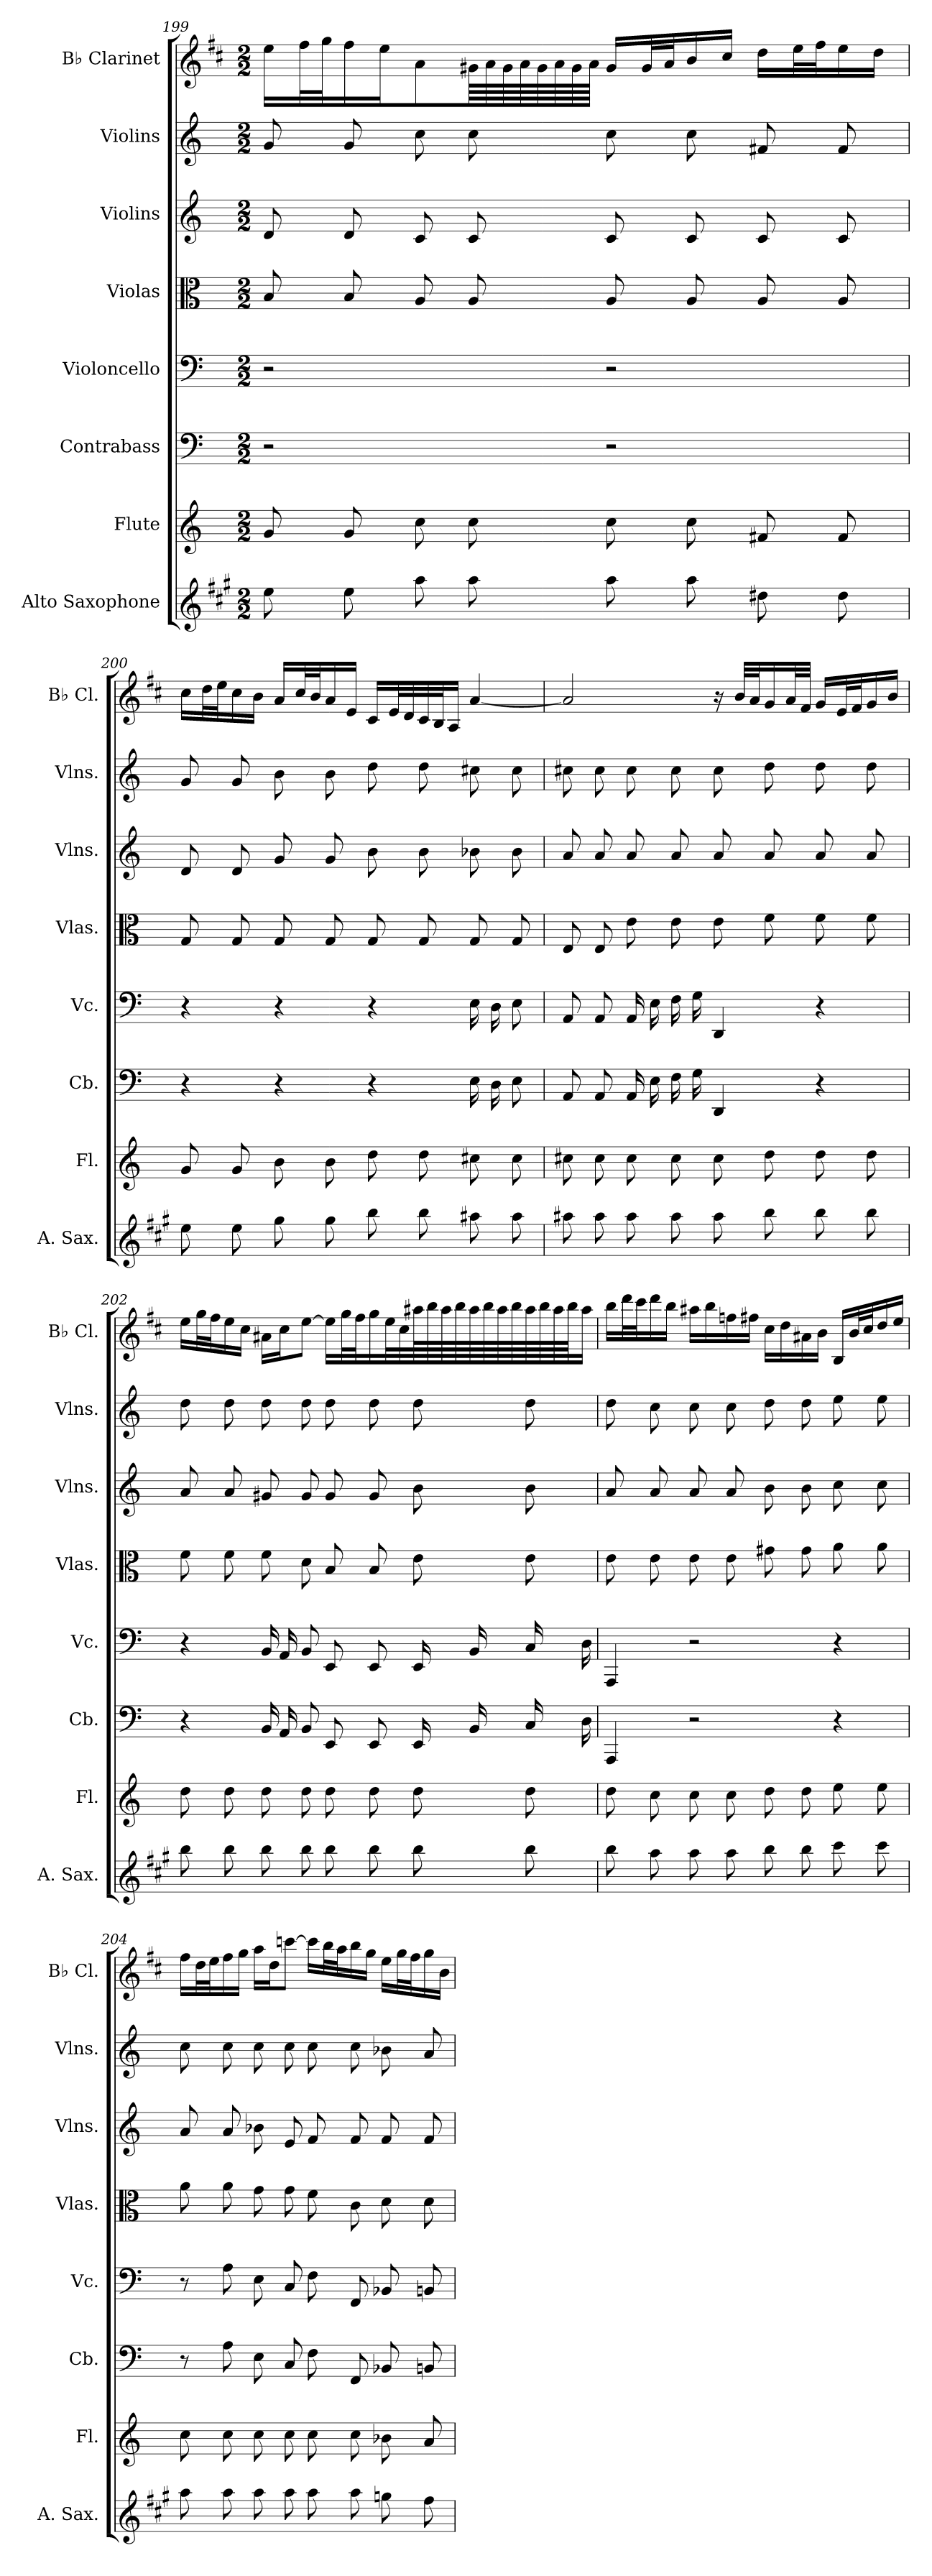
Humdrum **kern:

**kern	**kern	**kern	**kern	**kern	**kern	**kern	**kern
*part8	*part7	*part6	*part5	*part4	*part3	*part2	*part1
*staff8	*staff7	*staff6	*staff5	*staff4	*staff3	*staff2	*staff1
*I"Alto Saxophone	*I"Flute	*I"Contrabass	*I"Violoncello	*I"Violas	*I"Violins	*I"Violins	*I"B♭ Clarinet
*I'A. Sax.	*I'Fl.	*I'Cb.	*I'Vc.	*I'Vlas.	*I'Vlns.	*I'Vlns.	*I'B♭ Cl.
*clefG2	*clefG2	*clefF4	*clefF4	*clefC3	*clefG2	*clefG2	*clefG2
*ITrd5c9	*	*ITrd7c12	*	*	*	*	*ITrd1c2
*k[]	*k[]	*k[]	*k[]	*k[]	*k[]	*k[]	*k[]
*M2/2	*M2/2	*M2/2	*M2/2	*M2/2	*M2/2	*M2/2	*M2/2
=199	=199	=199	=199	=199	=199	=199	=199
8g\	8g/	2r	2r	8B/	8d/	8g/	16dd\LL
.	.	.	.	.	.	.	32ee\L
.	.	.	.	.	.	.	32ff\J
8g\	8g/	.	.	8B/	8d/	8g/	16ee\
.	.	.	.	.	.	.	16dd\J
8cc\	8cc\	.	.	8A/	8c/	8cc\	8g\
8cc\	8cc\	.	.	8A/	8c/	8cc\	64f#X\LLL
.	.	.	.	.	.	.	64g\
.	.	.	.	.	.	.	64f#\
.	.	.	.	.	.	.	64g\
.	.	.	.	.	.	.	64f#\
.	.	.	.	.	.	.	64g\
.	.	.	.	.	.	.	64f#\
.	.	.	.	.	.	.	64g\JJJJ
8cc\	8cc\	2r	2r	8A/	8c/	8cc\	16f#/LL
.	.	.	.	.	.	.	32f#/L
.	.	.	.	.	.	.	32g/J
8cc\	8cc\	.	.	8A/	8c/	8cc\	16a/
.	.	.	.	.	.	.	16b/JJ
8f#X\	8f#X/	.	.	8A/	8c/	8f#X/	16cc\LL
.	.	.	.	.	.	.	32dd\L
.	.	.	.	.	.	.	32ee\J
8f#\	8f#/	.	.	8A/	8c/	8f#/	16dd\
.	.	.	.	.	.	.	16cc\JJ
!!LO:LB:g=z
=200	=200	=200	=200	=200	=200	=200	=200
8g\	8g/	4r	4r	8G/	8d/	8g/	16b\LL
.	.	.	.	.	.	.	32cc\L
.	.	.	.	.	.	.	32dd\J
8g\	8g/	.	.	8G/	8d/	8g/	16b\
.	.	.	.	.	.	.	16a\JJ
8b\	8b\	4r	4r	8G/	8g/	8b\	16g/LL
.	.	.	.	.	.	.	32b/L
.	.	.	.	.	.	.	32a/J
8b\	8b\	.	.	8G/	8g/	8b\	16g/
.	.	.	.	.	.	.	16d/JJ
8dd\	8dd\	4r	4r	8G/	8b\	8dd\	16B/LL
.	.	.	.	.	.	.	32d/L
.	.	.	.	.	.	.	32c/
8dd\	8dd\	.	.	8G/	8b\	8dd\	32B/
.	.	.	.	.	.	.	32A/J
.	.	.	.	.	.	.	16G/JJ
8cc#X\	8cc#X\	16EE\	16E\	8G/	8b-X\	8cc#X\	[4g/
.	.	16DD\	16D\	.	.	.	.
8cc#\	8cc#\	8EE\	8E\	8G/	8b-\	8cc#\	.
=201	=201	=201	=201	=201	=201	=201	=201
8cc#X\	8cc#X\	8AAA/	8AA/	8E/	8a/	8cc#X\	2g/]
8cc#\	8cc#\	8AAA/	8AA/	8E/	8a/	8cc#\	.
8cc#\	8cc#\	16AAA/	16AA/	8e\	8a/	8cc#\	.
.	.	16EE\	16E\	.	.	.	.
8cc#\	8cc#\	16FF\	16F\	8e\	8a/	8cc#\	.
.	.	16GG\	16G\	.	.	.	.
8cc#\	8cc#\	4DDD/	4DD/	8e\	8a/	8cc#\	16r
.	.	.	.	.	.	.	32a/LLL
.	.	.	.	.	.	.	32g/J
8dd\	8dd\	.	.	8f\	8a/	8dd\	16f/
.	.	.	.	.	.	.	32g/L
.	.	.	.	.	.	.	32e/JJJ
8dd\	8dd\	4r	4r	8f\	8a/	8dd\	16f/LL
.	.	.	.	.	.	.	32d/L
.	.	.	.	.	.	.	32e/J
8dd\	8dd\	.	.	8f\	8a/	8dd\	16f/
.	.	.	.	.	.	.	16a/JJ
!!LO:LB:g=z
=202	=202	=202	=202	=202	=202	=202	=202
8dd\	8dd\	4r	4r	8f\	8a/	8dd\	16dd\LL
.	.	.	.	.	.	.	32ff\L
.	.	.	.	.	.	.	32ee\J
8dd\	8dd\	.	.	8f\	8a/	8dd\	16dd\
.	.	.	.	.	.	.	16b\JJ
8dd\	8dd\	16BBB/	16BB/	8f\	8g#X/	8dd\	16g#X\LL
.	.	16AAA/	16AA/	.	.	.	16b\J
8dd\	8dd\	8BBB/	8BB/	8d\	8g#/	8dd\	[8dd\J
8dd\	8dd\	8EEE/	8EE/	8B/	8g#/	8dd\	16dd\LL]
.	.	.	.	.	.	.	32ff\L
.	.	.	.	.	.	.	32ee\J
8dd\	8dd\	8EEE/	8EE/	8B/	8g#/	8dd\	16ff\
.	.	.	.	.	.	.	32dd\L
.	.	.	.	.	.	.	32b\
8dd\	8dd\	16EEE/	16EE/	8e\	8b\	8dd\	64gg#X\L
.	.	.	.	.	.	.	64aa\
.	.	.	.	.	.	.	64gg#\
.	.	.	.	.	.	.	64aa\
.	.	16BBB/	16BB/	.	.	.	64gg#\
.	.	.	.	.	.	.	64aa\
.	.	.	.	.	.	.	64gg#\
.	.	.	.	.	.	.	64aa\
8dd\	8dd\	16CC/	16C/	8e\	8b\	8dd\	64gg#\
.	.	.	.	.	.	.	64aa\
.	.	.	.	.	.	.	64gg#\
.	.	.	.	.	.	.	64aa\JJ
.	.	16DD\	16D\	.	.	.	16gg#\JJ
!!LO:LB:g=z
=203	=203	=203	=203	=203	=203	=203	=203
8dd\	8dd\	4AAAA/	4AAA/	8e\	8a/	8dd\	16aa\LL
.	.	.	.	.	.	.	32ccc\L
.	.	.	.	.	.	.	32bb\J
8cc\	8cc\	.	.	8e\	8a/	8cc\	16ccc\
.	.	.	.	.	.	.	16aa\JJ
8cc\	8cc\	2r	2r	8e\	8a/	8cc\	16gg#X\LL
.	.	.	.	.	.	.	16aa\
8cc\	8cc\	.	.	8e\	8a/	8cc\	16ee-X\
.	.	.	.	.	.	.	16een\JJ
8dd\	8dd\	.	.	8g#X\	8b\	8dd\	16b\LL
.	.	.	.	.	.	.	16cc\
8dd\	8dd\	.	.	8g#\	8b\	8dd\	16g#X\
.	.	.	.	.	.	.	16a\JJ
8ee\	8ee\	4r	4r	8a\	8cc\	8ee\	16A/LL
.	.	.	.	.	.	.	32a/L
.	.	.	.	.	.	.	32b/J
8ee\	8ee\	.	.	8a\	8cc\	8ee\	16cc/
.	.	.	.	.	.	.	16dd/JJ
=204	=204	=204	=204	=204	=204	=204	=204
8cc\	8cc\	8r	8r	8a\	8a/	8cc\	16ee\LL
.	.	.	.	.	.	.	32cc\L
.	.	.	.	.	.	.	32dd\J
8cc\	8cc\	8AA\	8A\	8a\	8a/	8cc\	16ee\
.	.	.	.	.	.	.	16ff\JJ
8cc\	8cc\	8EE\	8E\	8g\	8b-X\	8cc\	16gg\LL
.	.	.	.	.	.	.	16cc\J
8cc\	8cc\	8CC/	8C/	8g\	8e/	8cc\	[8bb-X\J
8cc\	8cc\	8FF\	8F\	8f\	8f/	8cc\	16bb-\LL]
.	.	.	.	.	.	.	32aa\L
.	.	.	.	.	.	.	32gg\J
8cc\	8cc\	8FFF/	8FF/	8c\	8f/	8cc\	16aa\
.	.	.	.	.	.	.	16ff\JJ
8b-X\	8b-X\	8BBB-X/	8BB-X/	8d\	8f/	8b-X\	16dd\LL
.	.	.	.	.	.	.	32ff\L
.	.	.	.	.	.	.	32ee\J
8a\	8a/	8BBBn/	8BBn/	8d\	8f/	8a/	16ff\
.	.	.	.	.	.	.	16a\JJ
=	=	=	=	=	=	=	=
*-	*-	*-	*-	*-	*-	*-	*-
